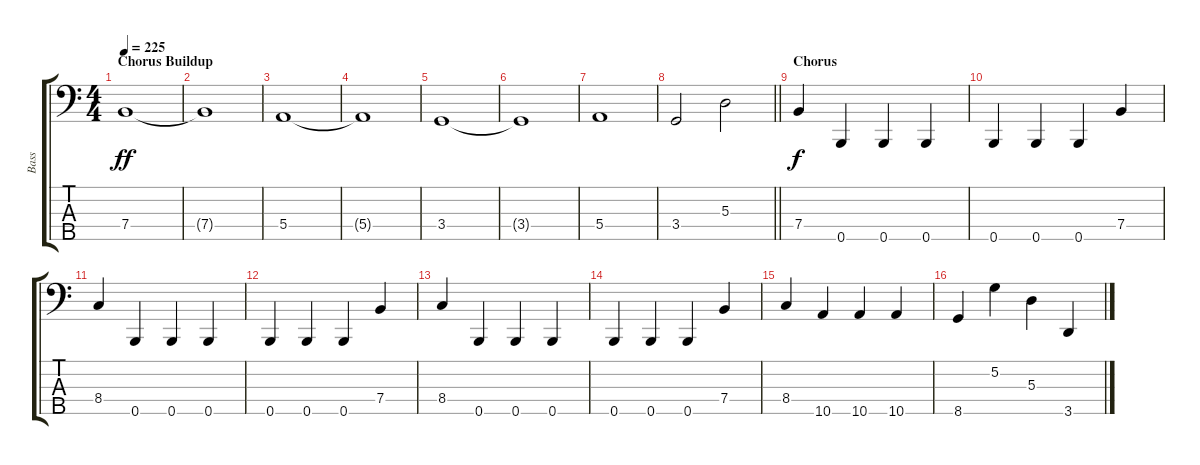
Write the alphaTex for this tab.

\track ("Bass" "Bass") {instrument electricbasspick}
\staff {score tabs}
\tuning (G2 D2 A1 E1 B0) {hide}
\ts (4 4)
\section ("" "Chorus Buildup")
\tempo 225
\clef f4
\ks c
7.4.1{dy ff} |
7.4{t}.1 |
5.4.1 |
5.4{t}.1 |
3.4.1 |
3.4{t}.1 |
5.4.1 |
\barLineRight lightlight
3.4.2 5.3.2 |
\section ("" "Chorus")
7.4.4{dy f} 0.5.4 0.5.4 0.5.4 |
0.5.4 0.5.4 0.5.4 7.4.4 |
8.4.4 0.5.4 0.5.4 0.5.4 |
0.5.4 0.5.4 0.5.4 7.4.4 |
8.4.4 0.5.4 0.5.4 0.5.4 |
0.5.4 0.5.4 0.5.4 7.4.4 |
8.4.4 10.5.4 10.5.4 10.5.4 |
8.5.4 5.2.4 5.3.4 3.5.4
